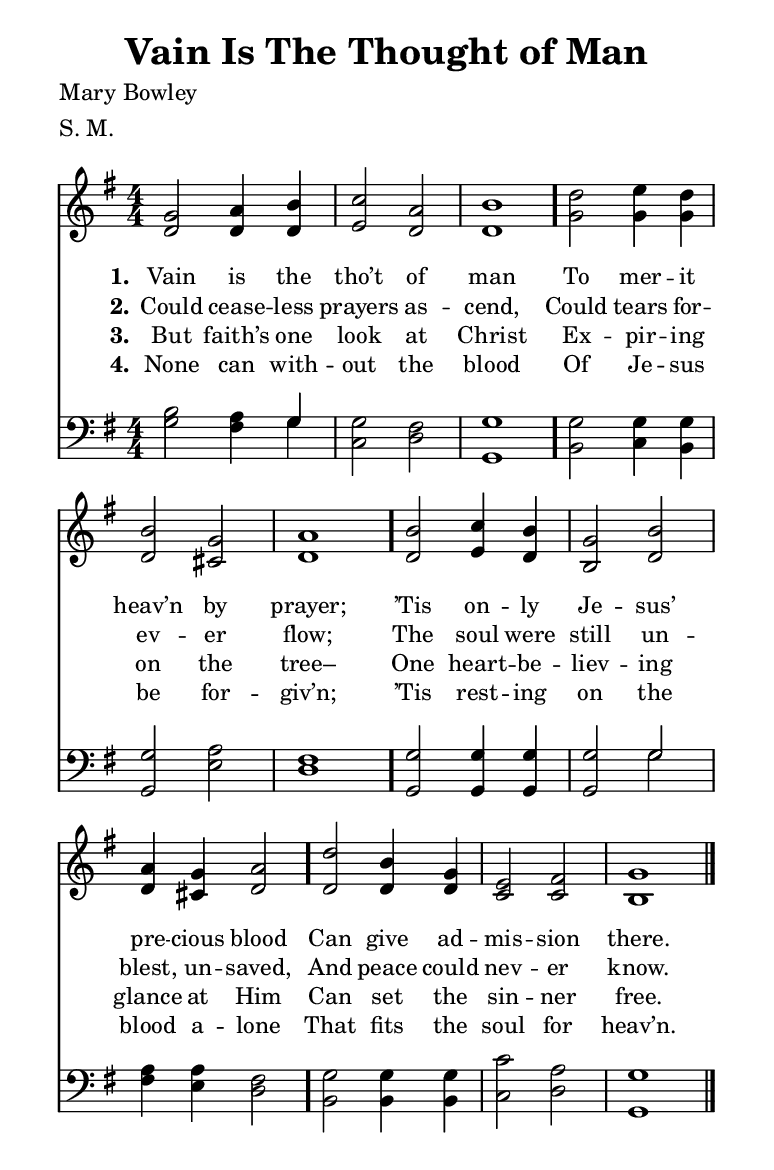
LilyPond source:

\include "common/global.ily"
\paper {
  \include "common/paper.ily"
  ragged-bottom = ##t
  ragged-last-bottom = ##t
  systems-per-page = ##f
}

\header{
  %gospel
  hymnnumber = "50"
  title = "Vain Is The Thought of Man"
  tunename = "Moreland"
  meter = "S. M."
  poet = "Mary Bowley"
  composer = ""
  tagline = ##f
}

% for fermata in MIDI
ta = { \tempo 4=110 }
tb = { \tempo 4=55  }

patternAA = { c2 c4 c4 | c2 c2 | c1 }
patternAB = { c2 c4 c4 | c2 c2 | c4 c4 c2 }

global = {
  \include "common/overrides.ily"
  \override Staff.TimeSignature.style = #'numbered
  \time 4/4
  \override Score.MetronomeMark.transparent = ##t % hide all fermata changes too
  \ta
  \key g \major
  \autoBeamOff
}

notesSoprano = {
\global
\relative c'' {

  \changePitch \patternAA { g a b | c a | b }
  \changePitch \patternAA { d e d | b g | a }
  \changePitch \patternAB { b c b | g b | a g a }
  \changePitch \patternAA { d b g | e fis | g }

  \bar "|."

}
}

notesAlto = {
\global
\relative e' {

  \changePitch \patternAA { d d d | e d | d }
  \changePitch \patternAA { g g g | d cis | d }
  \changePitch \patternAB { d e d | b d | d cis d }
  \changePitch \patternAA { d d d | c c | b }

}
}

notesTenor = {
\global
\relative a {

  \changePitch \patternAA { b a g | g fis | g }
  \changePitch \patternAA { g g g | g a | fis }
  \changePitch \patternAB { g g g | g g | a a fis }
  \changePitch \patternAA { g g g | c a | g }

}
}

notesBass = {
\global
\relative f {

  \changePitch \patternAA { g fis g | c, d | g, }
  \changePitch \patternAA { b c b | g e' | d }
  \changePitch \patternAB { g, g g | g g' | fis e d }
  \changePitch \patternAA { b b b | c d | g, }

}
}

wordsA = \lyricmode {
\set stanza = "1."

Vain is the tho’t of man \bar "."
To mer -- it heav’n by prayer; \bar "."
’Tis on -- ly Je -- sus’ pre -- cious blood \bar "."
Can give ad -- mis -- sion there. \bar "."

}

wordsB = \lyricmode {
\set stanza = "2."

Could cease -- less prayers as -- cend,
Could tears for -- ev -- er flow;
The soul were still un -- blest, un -- saved,
And peace could nev -- er know.

}

wordsC = \lyricmode {
\set stanza = "3."

But faith’s one look at Christ
Ex -- pir -- ing on the tree–
One heart -- be -- liev -- ing glance at Him
Can set the sin -- ner free.

}

wordsD = \lyricmode {
\set stanza = "4."

None can with -- out the blood
Of Je -- sus be for -- giv’n;
’Tis rest -- ing on the blood a -- lone
That fits the soul for heav’n.

}

\score {
  \context ChoirStaff <<
    \context Staff = upper <<
      \set Staff.autoBeaming = ##f
      \set ChoirStaff.systemStartDelimiter = #'SystemStartBar
      \set ChoirStaff.printPartCombineTexts = ##f
      \partcombine #'(2 . 9) \notesSoprano \notesAlto
      \context NullVoice = sopranos { \voiceOne << \notesSoprano >> }
      \context NullVoice = altos { \voiceTwo << \notesAlto >> }
      \context Lyrics = one   \lyricsto sopranos \wordsA
      \context Lyrics = two   \lyricsto sopranos \wordsB
      \context Lyrics = three \lyricsto sopranos \wordsC
      \context Lyrics = four  \lyricsto sopranos \wordsD
    >>
    \context Staff = men <<
      \set Staff.autoBeaming = ##f
      \clef bass
      \set ChoirStaff.printPartCombineTexts = ##f
      \partcombine #'(2 . 9) \notesTenor \notesBass
      \context NullVoice = tenors { \voiceOne << \notesTenor >> }
      \context NullVoice = basses { \voiceTwo << \notesBass >> }
    >>
  >>
  \layout {
    \include "common/layout.ily"
  }
  \midi{
    \include "common/midi.ily"
  }
}

\version "2.19.49"  % necessary for upgrading to future LilyPond versions.

% vi:set et ts=2 sw=2 ai nocindent syntax=lilypond:
